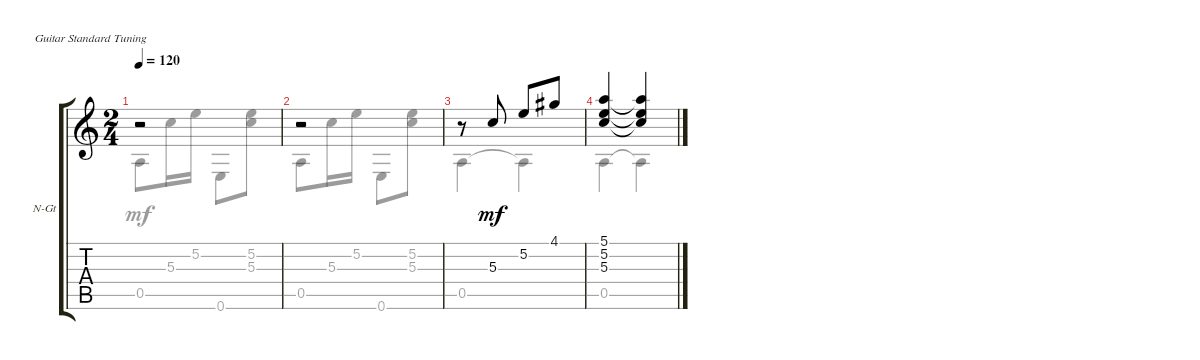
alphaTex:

\defaultSystemsLayout 4
\bracketExtendMode groupsimilarinstruments
\firstSystemTrackNameOrientation horizontal
\otherSystemsTrackNameOrientation horizontal
\track ("Nylon Guitar" "N-Gt") {instrument acousticguitarnylon}
\staff {score tabs}
\tuning (E4 B3 G3 D3 A2 E2)
\voice
\ts (2 4)
\tempo 120
\clef g2
\ks c
r.2{dy mf} |
r.2 |
r.8 5.3.8 5.2.8 4.1.8 |
(5.1 5.2 5.3).4 (5.1{t} 5.2{t} 5.3{t}).4
\voice
\clef g2
\ottava regular
\simile none
\ks c
0.5.8{dy mf} 5.3.16 5.2.16 0.6.8 (5.3 5.2).8 |
0.5.8 5.3.16 5.2.16 0.6.8 (5.3 5.2).8 |
0.5.4 0.5{t}.4 |
0.5.4 0.5{t}.4
